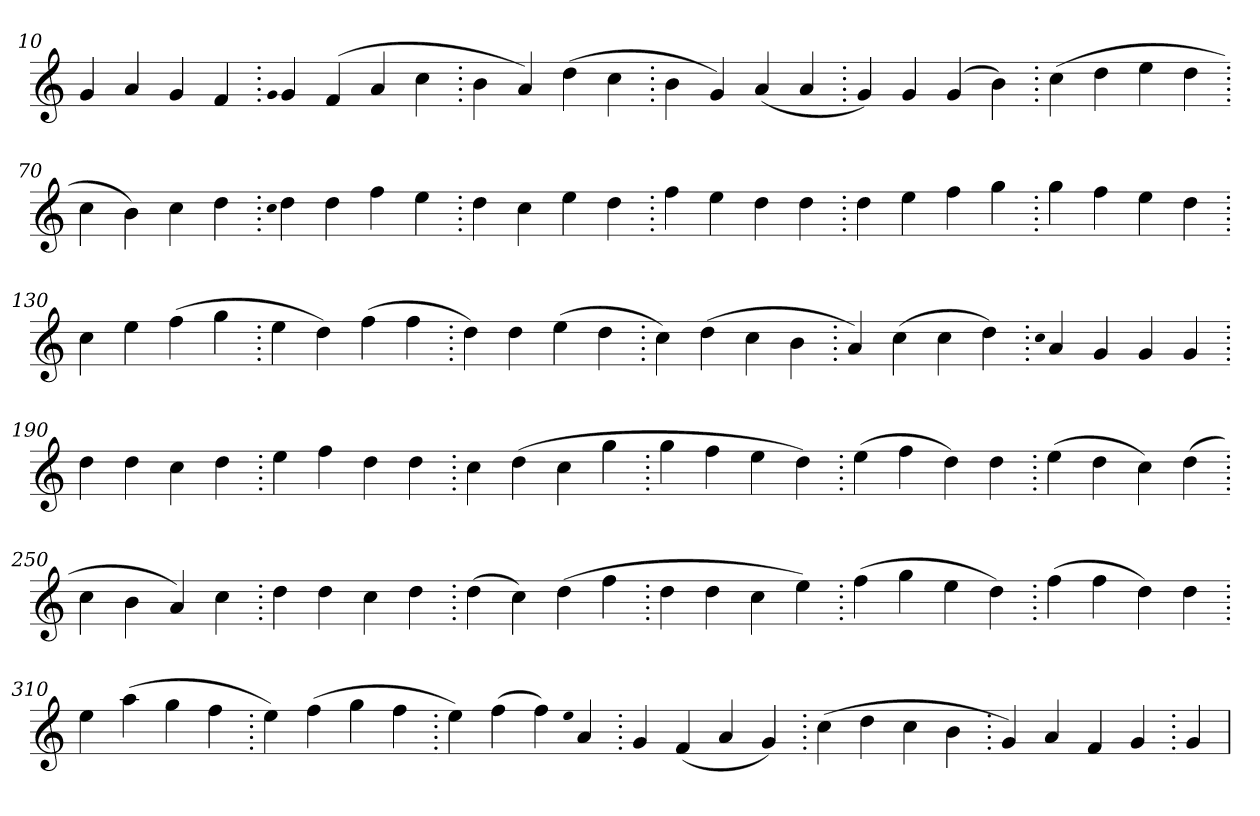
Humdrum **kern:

**kern
*part1
*staff1
*clefG2
=10.
4g
4a
4g
4f
=20.
qqg
4g
(>4f
4a
4cc
=30.
4b
4a)
(>4dd
4cc
=40.
4b
4g)
(>4a
4a
=50.
4g)
4g
(>4g
4b)
=60.
(>4cc
4dd
4ee
4dd
=70.
4cc
4b)
4cc
4dd
=80.
qqcc
4dd
4dd
4ff
4ee
=90.
4dd
4cc
4ee
4dd
=100.
4ff
4ee
4dd
4dd
=110.
4dd
4ee
4ff
4gg
=120.
4gg
4ff
4ee
4dd
=130.
4cc
4ee
(>4ff
4gg
=140.
4ee
4dd)
(>4ff
4ff
=150.
4dd)
4dd
(>4ee
4dd
=160.
4cc)
(>4dd
4cc
4b
=170.
4a)
(>4cc
4cc
4dd)
=180.
qqcc
4a
4g
4g
4g
=190.
4dd
4dd
4cc
4dd
=200.
4ee
4ff
4dd
4dd
=210.
4cc
(>4dd
4cc
4gg
=220.
4gg
4ff
4ee
4dd)
=230.
(>4ee
4ff
4dd)
4dd
=240.
(>4ee
4dd
4cc)
(>4dd
=250.
4cc
4b
4a)
4cc
=260.
4dd
4dd
4cc
4dd
=270.
(>4dd
4cc)
(>4dd
4ff
=280.
4dd
4dd
4cc
4ee)
=290.
(>4ff
4gg
4ee
4dd)
=300.
(>4ff
4ff
4dd)
4dd
=310.
4ee
(>4aa
4gg
4ff
=320.
4ee)
(>4ff
4gg
4ff
=330.
4ee)
(>4ff
4ff)
qqee
4a
=340.
4g
(>4f
4a
4g)
=350.
(>4cc
4dd
4cc
4b
=360.
4g)
4a
4f
4g
=370.
4g
=
*-
